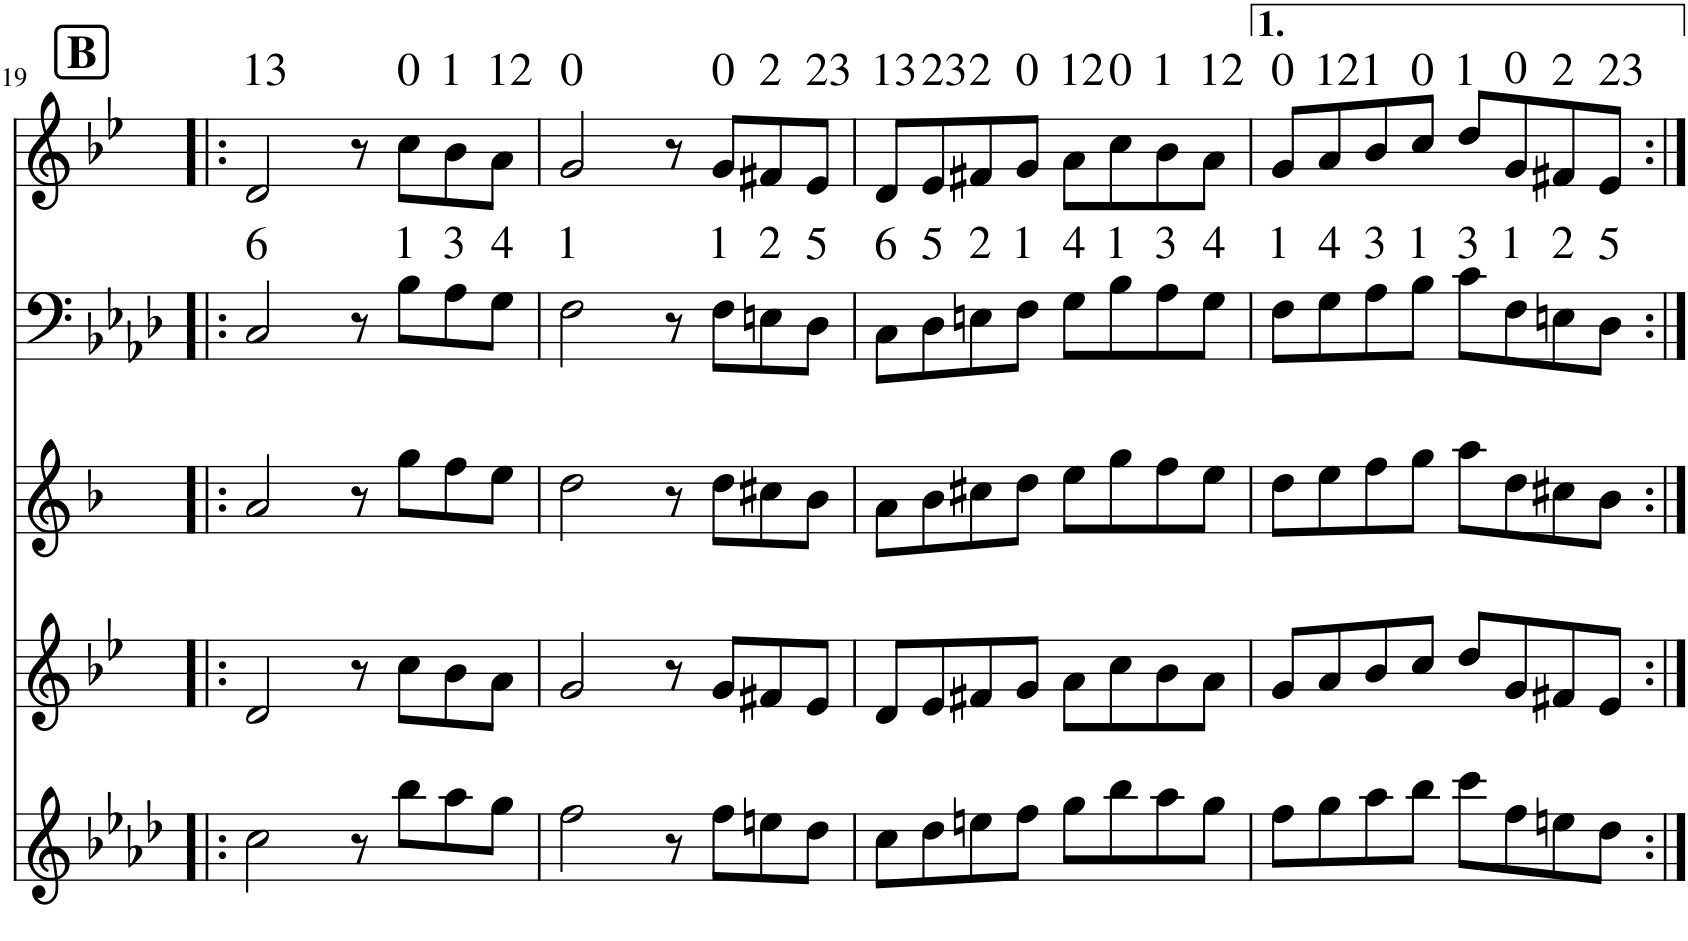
**kern	**kern	**kern	**kern	**kern	**kern	**kern	**kern
*part8	*part7	*part6	*part5	*part4	*part3	*part2	*part1
*staff8	*staff7	*staff6	*staff5	*staff4	*staff3	*staff2	*staff1
*I"Trompete Bb	*I"Tuba	*I"Flauta	*I"Clarineta Bb	*I"Saxofone Tenor	*I"Saxofone Alto	*I"Trombone	*I"Trompete Bb
*I'Tpt	*I'Tba	*I'Fl	*I'Cl	*	*	*I'Trb	*I'Tpt
!!LO:PB:g=z
*clefG2	*clefF4	*clefG2	*clefG2	*clefG2	*clefG2	*clefF4	*clefG2
*Trd1c2	*	*	*Trd1c2	*Trd8c14	*Trd5c9	*	*Trd1c2
*k[b-e-]	*k[b-e-a-d-]	*k[b-e-a-d-]	*k[b-e-]	*k[b-e-]	*k[b-]	*k[b-e-a-d-]	*k[b-e-]
*M4/4	*M4/4	*M4/4	*M4/4	*M4/4	*M4/4	*M4/4	*M4/4
!!LO:REH:place=s1:a:B:cj:t=B
=19!|:	=19!|:	=19!|:	=19!|:	=19!|:	=19!|:	=19!|:	=19!|:
!	!	!	!	!	!	!	!LO:TX:a:t=13
!	!	!	!	!	!	!LO:TX:a:t=6	!
!	!LO:TX:a:t=2	!	!	!	!	!	!
!LO:TX:a:t=2	!	!	!	!	!	!	!
4g-X'	4FF-X'	2cc\	2d	2d/	2a/	2C/	2d/
!	!LO:TX:a:t=13	!	!	!	!	!	!
!LO:TX:a:t=13	!	!	!	!	!	!	!
4d'	4CC'	.	.	.	.	.	.
!	!LO:TX:a:t=0	!	!	!	!	!	!
!LO:TX:a:t=0	!	!	!	!	!	!	!
4gn'	4FFn'	8r	8r	8r	8r	8r	8r
!	!	!	!	!	!	!	!LO:TX:a:t=0
!	!	!	!	!	!	!LO:TX:a:t=1	!
.	.	8bb-\L	8cc	8cc\L	8gg\L	8B-\L	8cc\L
!	!	!	!	!	!	!	!LO:TX:a:t=1
!	!	!	!	!	!	!LO:TX:a:t=3	!
!	!LO:TX:a:t=13	!	!	!	!	!	!
!LO:TX:a:t=13	!	!	!	!	!	!	!
4d'	4CC'	8aa-\	8b-/L	8b-\	8ff\	8A-\	8b-\
!	!	!	!	!	!	!	!LO:TX:a:t=12
!	!	!	!	!	!	!LO:TX:a:t=4	!
.	.	8gg\J	8a/J	8a\J	8ee\J	8G\J	8a\J
=20	=20	=20	=20	=20	=20	=20	=20
!	!	!	!	!	!	!	!LO:TX:a:t=0
!	!	!	!	!	!	!LO:TX:a:t=1	!
!	!LO:TX:a:t=0	!	!	!	!	!	!
!LO:TX:a:t=0	!	!	!	!	!	!	!
4g'	4FF'	2ff\	2g	2g/	2dd\	2F\	2g/
!	!LO:TX:a:t=13	!	!	!	!	!	!
!LO:TX:a:t=13	!	!	!	!	!	!	!
4d'	4CC'	.	.	.	.	.	.
!	!LO:TX:a:t=2	!	!	!	!	!	!
!LO:TX:a:t=2	!	!	!	!	!	!	!
4g-X'	4FF-X'	8r	8r	8r	8r	8r	8r
!	!	!	!	!	!	!	!LO:TX:a:t=0
!	!	!	!	!	!	!LO:TX:a:t=1	!
.	.	8ff\L	8g	8g/L	8dd\L	8F\L	8g/L
!	!	!	!	!	!	!	!LO:TX:a:t=2
!	!	!	!	!	!	!LO:TX:a:t=2	!
!	!LO:TX:a:t=13	!	!	!	!	!	!
!LO:TX:a:t=13	!	!	!	!	!	!	!
4d'	4CC'	8een\	8f#X/L	8f#X/	8cc#X\	8En\	8f#X/
!	!	!	!	!	!	!	!LO:TX:a:t=23
!	!	!	!	!	!	!LO:TX:a:t=5	!
.	.	8dd-\J	8e-/J	8e-/J	8b-\J	8D-\J	8e-/J
=21	=21	=21	=21	=21	=21	=21	=21
!	!	!	!	!	!	!	!LO:TX:a:t=13
!	!	!	!	!	!	!LO:TX:a:t=6	!
!	!LO:TX:a:t=2	!	!	!	!	!	!
!LO:TX:a:t=2	!	!	!	!	!	!	!
4g-X'	4FF-X'	8cc\L	8d/L	8d/L	8a\L	8C\L	8d/L
!	!	!	!	!	!	!	!LO:TX:a:t=23
!	!	!	!	!	!	!LO:TX:a:t=5	!
.	.	8dd-\	8e-/J	8e-/	8b-\	8D-\	8e-/
!	!	!	!	!	!	!	!LO:TX:a:t=2
!	!	!	!	!	!	!LO:TX:a:t=2	!
!	!LO:TX:a:t=13	!	!	!	!	!	!
!LO:TX:a:t=13	!	!	!	!	!	!	!
4d'	4CC'	8een\	8f#X/L	8f#X/	8cc#X\	8En\	8f#X/
!	!	!	!	!	!	!	!LO:TX:a:t=0
!	!	!	!	!	!	!LO:TX:a:t=1	!
.	.	8ff\J	8g/J	8g/J	8dd\J	8F\J	8g/J
!	!	!	!	!	!	!	!LO:TX:a:t=12
!	!	!	!	!	!	!LO:TX:a:t=4	!
!	!LO:TX:a:t=0	!	!	!	!	!	!
!LO:TX:a:t=0	!	!	!	!	!	!	!
4gn'	4FFn'	8gg\L	8a\L	8a\L	8ee\L	8G\L	8a\L
!	!	!	!	!	!	!	!LO:TX:a:t=0
!	!	!	!	!	!	!LO:TX:a:t=1	!
.	.	8bb-\	8cc\J	8cc\	8gg\	8B-\	8cc\
!	!	!	!	!	!	!	!LO:TX:a:t=1
!	!	!	!	!	!	!LO:TX:a:t=3	!
!	!LO:TX:a:t=13	!	!	!	!	!	!
!LO:TX:a:t=13	!	!	!	!	!	!	!
4d'	4CC'	8aa-\	8b-/L	8b-\	8ff\	8A-\	8b-\
!	!	!	!	!	!	!	!LO:TX:a:t=12
!	!	!	!	!	!	!LO:TX:a:t=4	!
.	.	8gg\J	8a/J	8a\J	8ee\J	8G\J	8a\J
=22	=22	=22	=22	=22	=22	=22	=22
!	!	!	!	!	!	!	!LO:TX:a:t=0
!	!	!	!	!	!	!LO:TX:a:t=1	!
!	!LO:TX:a:t=0	!	!	!	!	!	!
!LO:TX:a:t=0	!	!	!	!	!	!	!
4g'	4FF'	8ff\L	8g/L	8g/L	8dd\L	8F\L	8g/L
!	!	!	!	!	!	!	!LO:TX:a:t=12
!	!	!	!	!	!	!LO:TX:a:t=4	!
.	.	8gg\	8a/J	8a/	8ee\	8G\	8a/
!	!	!	!	!	!	!	!LO:TX:a:t=1
!	!	!	!	!	!	!LO:TX:a:t=3	!
!	!LO:TX:a:t=13	!	!	!	!	!	!
!LO:TX:a:t=13	!	!	!	!	!	!	!
4d'	4CC'	8aa-\	8b-\L	8b-/	8ff\	8A-\	8b-/
!	!	!	!	!	!	!	!LO:TX:a:t=0
!	!	!	!	!	!	!LO:TX:a:t=1	!
.	.	8bb-\J	8cc\J	8cc/J	8gg\J	8B-\J	8cc/J
!	!	!	!	!	!	!	!LO:TX:a:t=1
!	!	!	!	!	!	!LO:TX:a:t=3	!
!	!LO:TX:a:t=2	!	!	!	!	!	!
!LO:TX:a:t=2	!	!	!	!	!	!	!
4g-X'	4FF-X'	8ccc\L	8dd\L	8dd/L	8aa\L	8c\L	8dd/L
!	!	!	!	!	!	!	!LO:TX:a:t=0
!	!	!	!	!	!	!LO:TX:a:t=1	!
.	.	8ff\	8g\J	8g/	8dd\	8F\	8g/
!	!	!	!	!	!	!	!LO:TX:a:t=2
!	!	!	!	!	!	!LO:TX:a:t=2	!
!	!LO:TX:a:t=13	!	!	!	!	!	!
!LO:TX:a:t=13	!	!	!	!	!	!	!
4d'	4CC'	8een\	8f#X/L	8f#X/	8cc#X\	8En\	8f#X/
!	!	!	!	!	!	!	!LO:TX:a:t=23
!	!	!	!	!	!	!LO:TX:a:t=5	!
.	.	8dd-\J	8e-/J	8e-/J	8b-\J	8D-\J	8e-/J
=:|!	=:|!	=:|!	=:|!	=:|!	=:|!	=:|!	=:|!
*-	*-	*-	*-	*-	*-	*-	*-
